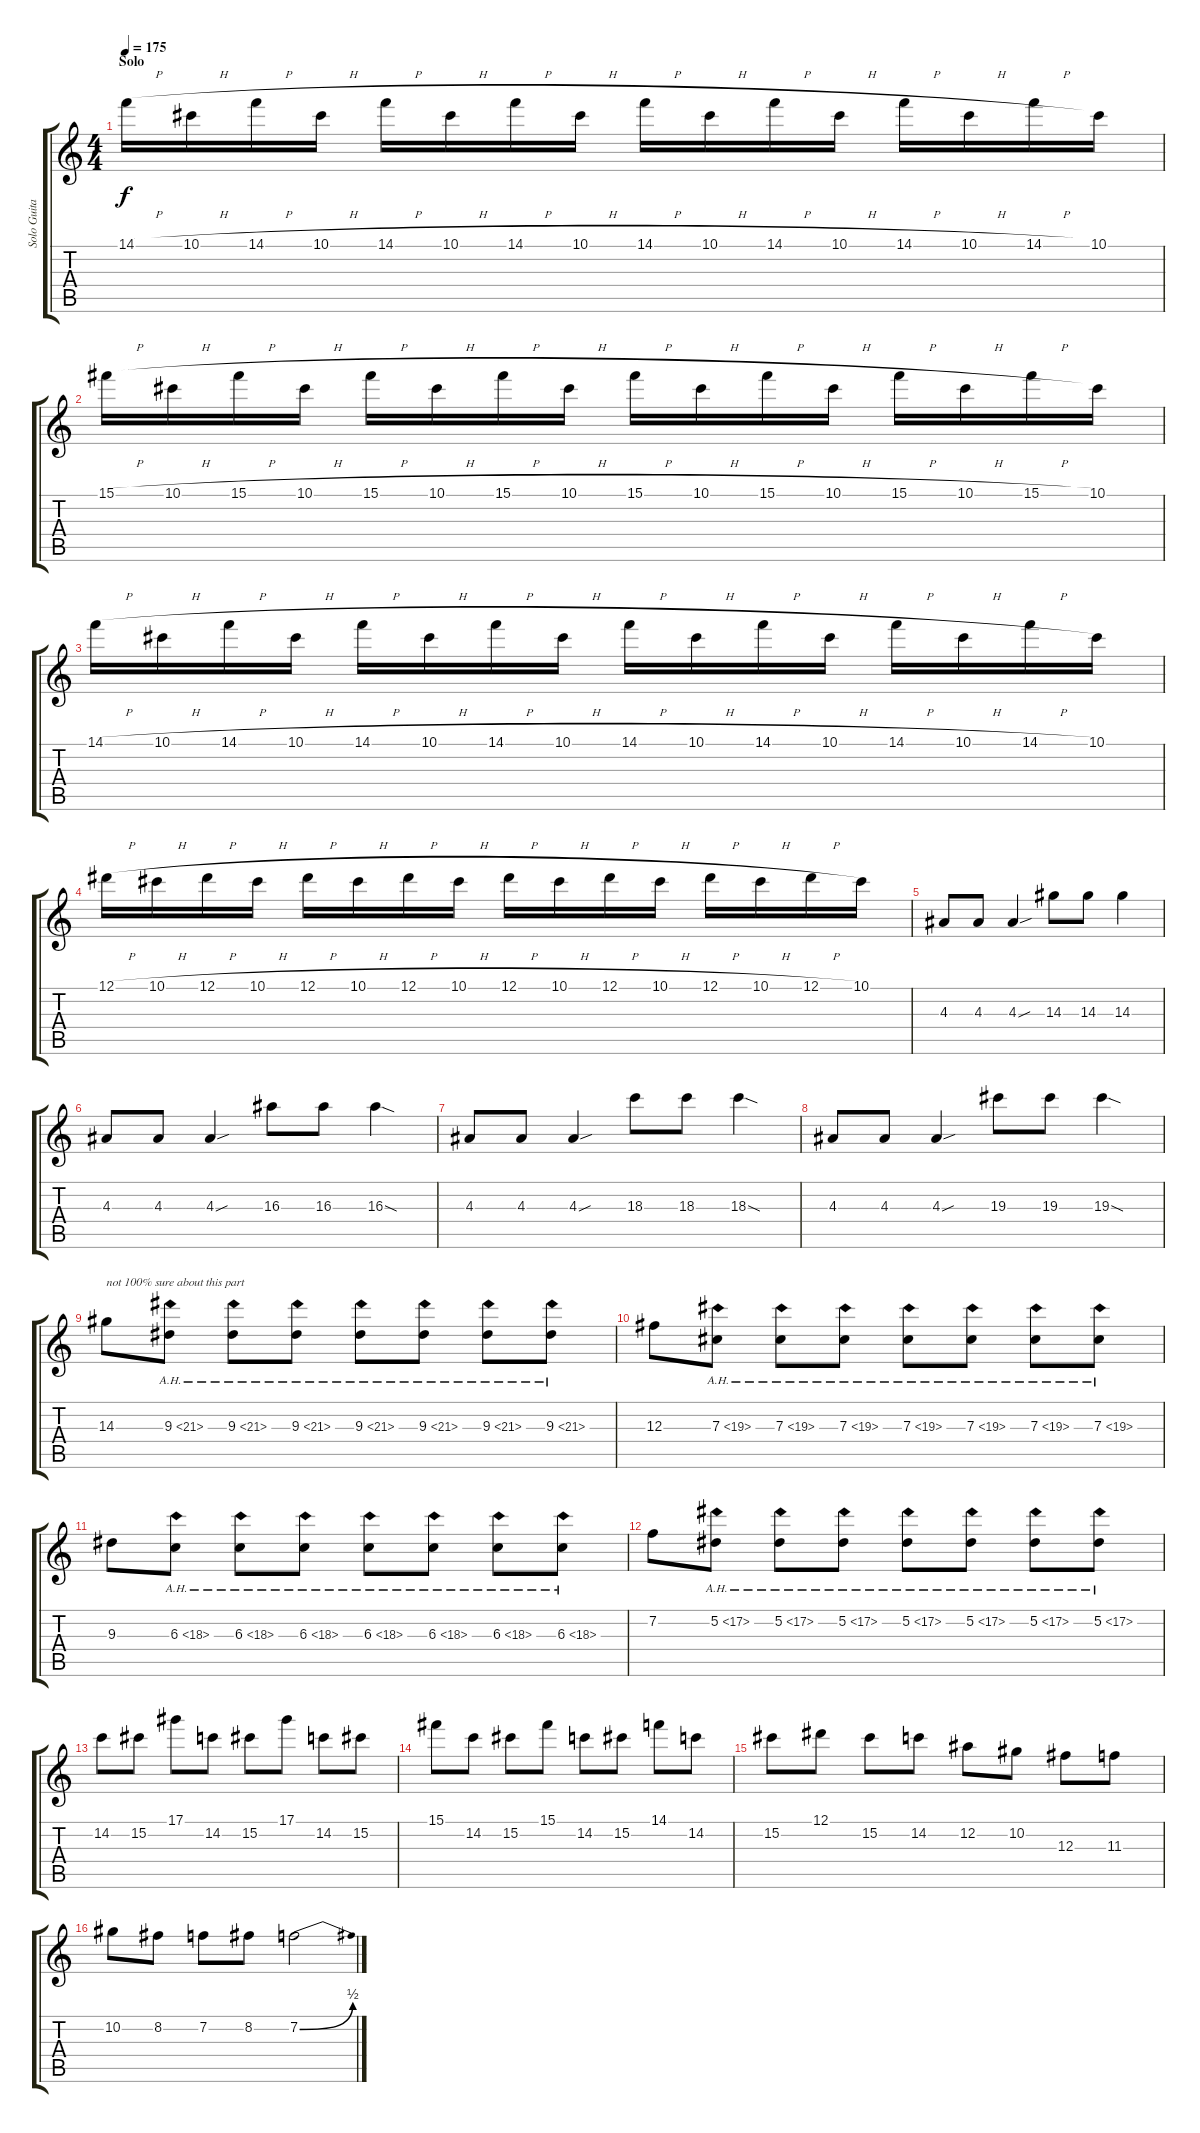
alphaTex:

\track ("Solo Guitar" "Solo Guita") {instrument distortionguitar}
\staff {score tabs}
\tuning (Eb4 Bb3 Gb3 Db3 Ab2 Eb2) {hide}
\ts (4 4)
\section ("" "Solo")
\tempo 175
\clef g2
\ks c
14.1{h}.16{dy f} 10.1{h}.16 14.1{h}.16 10.1{h}.16 14.1{h}.16 10.1{h}.16 14.1{h}.16 10.1{h}.16 14.1{h}.16 10.1{h}.16 14.1{h}.16 10.1{h}.16 14.1{h}.16 10.1{h}.16 14.1{h}.16 10.1.16 |
15.1{h}.16 10.1{h}.16 15.1{h}.16 10.1{h}.16 15.1{h}.16 10.1{h}.16 15.1{h}.16 10.1{h}.16 15.1{h}.16 10.1{h}.16 15.1{h}.16 10.1{h}.16 15.1{h}.16 10.1{h}.16 15.1{h}.16 10.1.16 |
14.1{h}.16 10.1{h}.16 14.1{h}.16 10.1{h}.16 14.1{h}.16 10.1{h}.16 14.1{h}.16 10.1{h}.16 14.1{h}.16 10.1{h}.16 14.1{h}.16 10.1{h}.16 14.1{h}.16 10.1{h}.16 14.1{h}.16 10.1.16 |
12.1{h}.16 10.1{h}.16 12.1{h}.16 10.1{h}.16 12.1{h}.16 10.1{h}.16 12.1{h}.16 10.1{h}.16 12.1{h}.16 10.1{h}.16 12.1{h}.16 10.1{h}.16 12.1{h}.16 10.1{h}.16 12.1{h}.16 10.1.16 |
4.3.8 4.3.8 4.3{sou}.4 14.3.8 14.3.8 14.3.4 |
4.3.8 4.3.8 4.3{sou}.4 16.3.8 16.3.8 16.3{sod}.4 |
4.3.8 4.3.8 4.3{sou}.4 18.3.8 18.3.8 18.3{sod}.4 |
4.3.8 4.3.8 4.3{sou}.4 19.3.8 19.3.8 19.3{sod}.4 |
14.3.8{txt "not 100% sure about this part"} 9.3{ah 12}.8 9.3{ah 12}.8 9.3{ah 12}.8 9.3{ah 12}.8 9.3{ah 12}.8 9.3{ah 12}.8 9.3{ah 12}.8 |
12.3.8 7.3{ah 12}.8 7.3{ah 12}.8 7.3{ah 12}.8 7.3{ah 12}.8 7.3{ah 12}.8 7.3{ah 12}.8 7.3{ah 12}.8 |
9.3.8 6.3{ah 12}.8 6.3{ah 12}.8 6.3{ah 12}.8 6.3{ah 12}.8 6.3{ah 12}.8 6.3{ah 12}.8 6.3{ah 12}.8 |
7.2.8 5.2{ah 12}.8 5.2{ah 12}.8 5.2{ah 12}.8 5.2{ah 12}.8 5.2{ah 12}.8 5.2{ah 12}.8 5.2{ah 12}.8 |
14.2.8 15.2.8 17.1.8 14.2.8 15.2.8 17.1.8 14.2.8 15.2.8 |
15.1.8 14.2.8 15.2.8 15.1.8 14.2.8 15.2.8 14.1.8 14.2.8 |
15.2.8 12.1.8 15.2.8 14.2.8 12.2.8 10.2.8 12.3.8 11.3.8 |
10.2.8 8.2.8 7.2.8 8.2.8 7.2{be (bend 0 0 60 2)}.2
